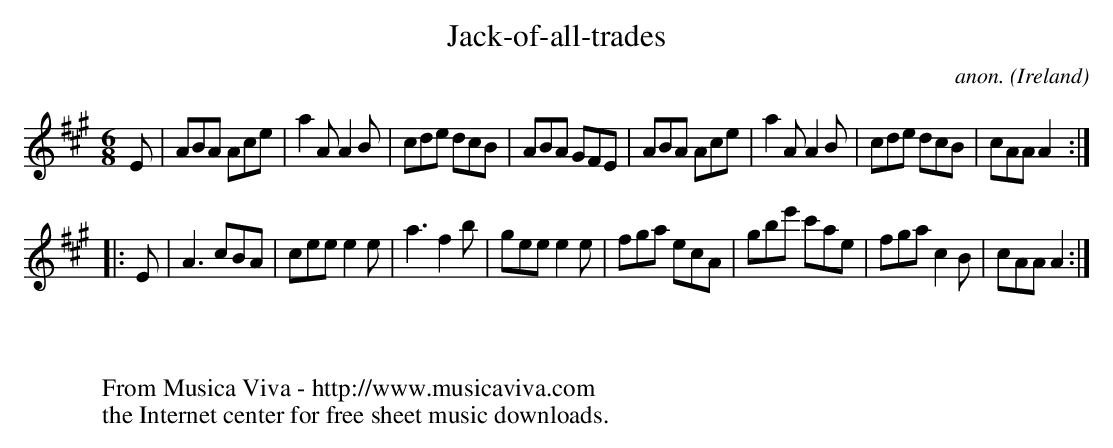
X:1
T:Jack-of-all-trades
C:anon.
O:Ireland
M:6/8
L:1/8
K:A
E|ABA Ace|a2A A2B|cde dcB|ABA GFE|ABA Ace|a2A A2B|cde dcB|cAA A2:|
|:E|A3 cBA|cee e2e|a3 f2b|gee e2e|fga ecA|gbe' c'ae|fga c2B|cAA A2:|
W:
W:
W: From Musica Viva - http://www.musicaviva.com
W: the Internet center for free sheet music downloads.
